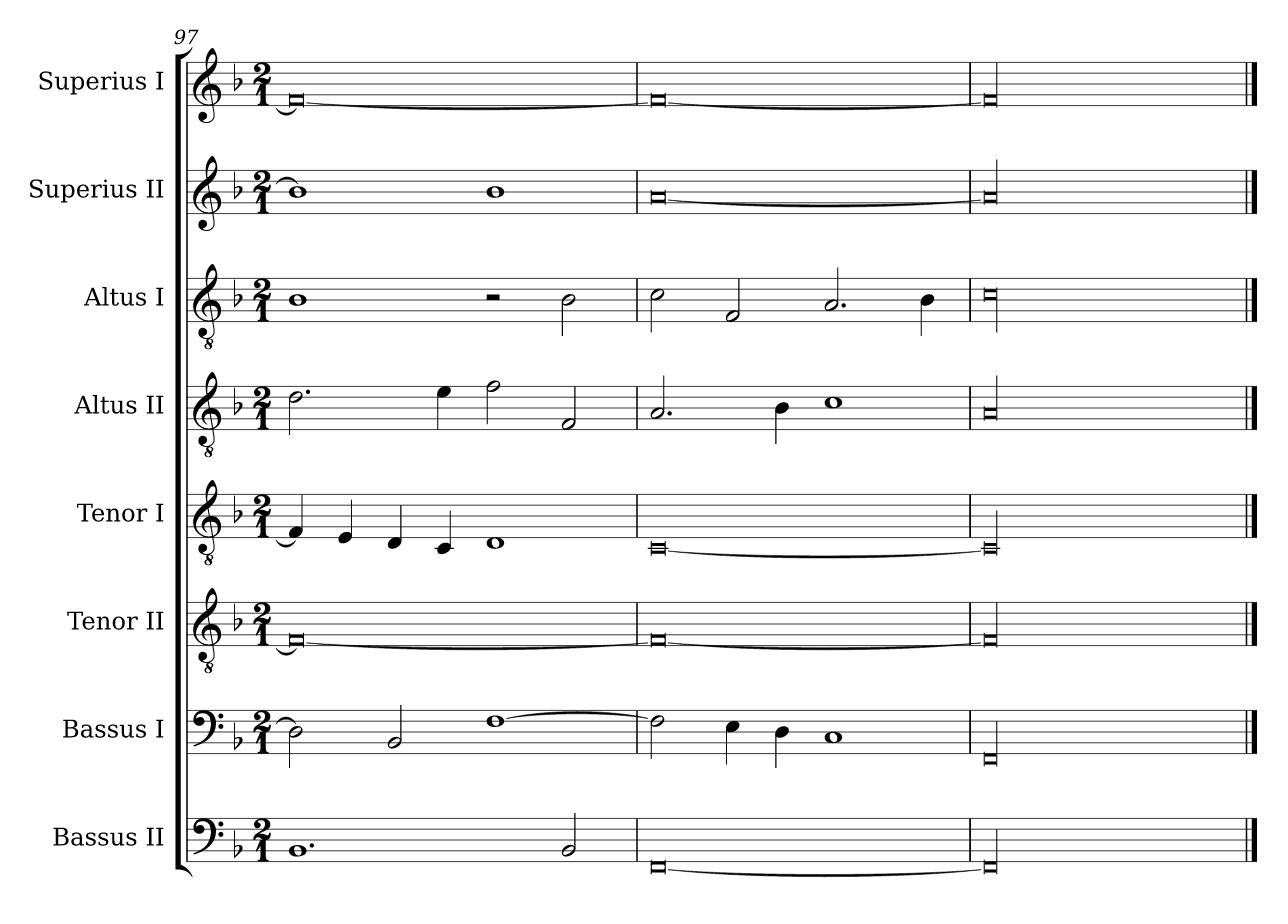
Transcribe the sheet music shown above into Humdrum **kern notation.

**kern	**kern	**kern	**kern	**kern	**kern	**kern	**kern
*part8	*part7	*part6	*part5	*part4	*part3	*part2	*part1
*staff8	*staff7	*staff6	*staff5	*staff4	*staff3	*staff2	*staff1
*I"Bassus II	*I"Bassus I	*I"Tenor II	*I"Tenor I	*I"Altus II	*I"Altus I	*I"Superius II	*I"Superius I
*I'B. II	*I'B. I	*I'T. II	*I'T. I	*I'A. II	*I'A. I	*I'S. II	*I'S. I
*clefF4	*clefF4	*clefGv2	*clefGv2	*clefGv2	*clefGv2	*clefG2	*clefG2
*k[b-]	*k[b-]	*k[b-]	*k[b-]	*k[b-]	*k[b-]	*k[b-]	*k[b-]
*F:	*F:	*F:	*F:	*F:	*F:	*F:	*F:
*M2/1	*M2/1	*M2/1	*M2/1	*M2/1	*M2/1	*M2/1	*M2/1
=97	=97	=97	=97	=97	=97	=97	=97
1.BB-	2D]	0F_	4F]	2.d	1B-	1b-]	0f_
.	.	.	4E	.	.	.	.
.	2BB-	.	4D	.	.	.	.
.	.	.	4C	4e	.	.	.
.	[1F	.	1D	2f	2r	1b-	.
2BB-	.	.	.	2F	2B-	.	.
=98	=98	=98	=98	=98	=98	=98	=98
[0FF	2F]	0F_	[0C	2.A	2c	[0a	0f_
.	4E	.	.	.	2F	.	.
.	4D	.	.	4B-	.	.	.
.	1C	.	.	1c	2.A	.	.
.	.	.	.	.	4B-	.	.
=99	=99	=99	=99	=99	=99	=99	=99
00FF]	00FF	00F]	00C]	00A	00c	00a]	00f]
==	==	==	==	==	==	==	==
*-	*-	*-	*-	*-	*-	*-	*-
